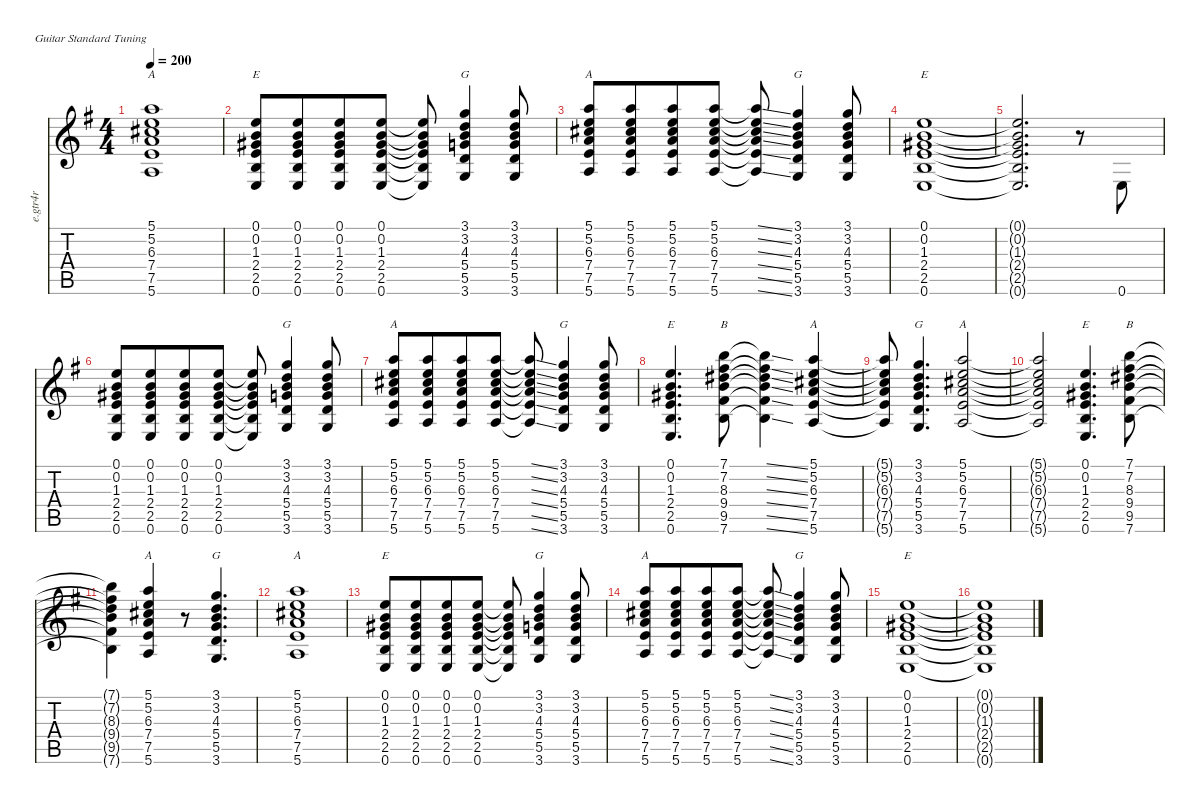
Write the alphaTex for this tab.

\defaultSystemsLayout 4
\hideDynamics
\bracketExtendMode nobrackets
\track ("E.Guitar III (Right)" "e.gtr4r") {instrument distortionguitar}
\staff {score tabs}
\tuning (E4 B3 G3 D3 A2 E2)
\chord ("E" 0 0 1 2 2 0) {showdiagram false showfingering false}
\chord ("G" 3 3 4 5 5 3) {showdiagram false showfingering false barre (3 3)}
\chord ("A" 5 5 6 7 7 5) {firstfret 5 showdiagram false showfingering false barre (5 5)}
\chord ("B" 7 7 8 9 9 7) {firstfret 7 showdiagram false showfingering false barre (7 7)}
\ts (4 4)
\tempo 200
\clef g2
\ks g
(5.1{acc forcenatural} 5.2{acc forcenatural} 6.3{acc #} 7.4{acc forcenatural} 7.5{acc forcenatural} 5.6{acc forcenatural}).1{ch "A" dy mf beam Up} |
(0.6{acc forcenatural} 2.5{acc forcenatural} 2.4{acc forcenatural} 1.3{acc #} 0.2{acc forcenatural} 0.1{acc forcenatural}).8{ch "E" beam Up} (0.6{acc forcenatural} 2.5{acc forcenatural} 2.4{acc forcenatural} 1.3{acc #} 0.2{acc forcenatural} 0.1{acc forcenatural}).8{beam Up beam merge} (0.6{acc forcenatural} 2.5{acc forcenatural} 2.4{acc forcenatural} 1.3{acc #} 0.2{acc forcenatural} 0.1{acc forcenatural}).8{beam Up} (0.6{acc forcenatural} 2.5{acc forcenatural} 2.4{acc forcenatural} 1.3{acc #} 0.2{acc forcenatural} 0.1{acc forcenatural}).8{beam Up} (0.6{t acc forcenatural} 2.5{t acc forcenatural} 2.4{t acc forcenatural} 1.3{t acc #} 0.2{t acc forcenatural} 0.1{t acc forcenatural}).8{beam Up} (3.6{acc forcenatural} 5.5{acc forcenatural} 5.4{acc forcenatural} 4.3{acc forcenatural} 3.2{acc forcenatural} 3.1{acc forcenatural}).4{ch "G" beam Up} (3.6{acc forcenatural} 5.5{acc forcenatural} 5.4{acc forcenatural} 4.3{acc forcenatural} 3.2{acc forcenatural} 3.1{acc forcenatural}).8{beam Up} |
(5.6{acc forcenatural} 7.5{acc forcenatural} 7.4{acc forcenatural} 6.3{acc #} 5.2{acc forcenatural} 5.1{acc forcenatural}).8{ch "A" beam Up} (5.6{acc forcenatural} 7.5{acc forcenatural} 7.4{acc forcenatural} 6.3{acc #} 5.2{acc forcenatural} 5.1{acc forcenatural}).8{beam Up beam merge} (5.6{acc forcenatural} 7.5{acc forcenatural} 7.4{acc forcenatural} 6.3{acc #} 5.2{acc forcenatural} 5.1{acc forcenatural}).8{beam Up} (5.6{acc forcenatural} 7.5{acc forcenatural} 7.4{acc forcenatural} 6.3{acc #} 5.2{acc forcenatural} 5.1{acc forcenatural}).8{beam Up} (5.6{ss t acc forcenatural} 7.5{ss t acc forcenatural} 7.4{ss t acc forcenatural} 6.3{ss t acc #} 5.2{ss t acc forcenatural} 5.1{ss t acc forcenatural}).8{beam Up} (3.6{acc forcenatural} 5.5{acc forcenatural} 5.4{acc forcenatural} 4.3{acc forcenatural} 3.2{acc forcenatural} 3.1{acc forcenatural}).4{ch "G" beam Up} (3.6{acc forcenatural} 5.5{acc forcenatural} 5.4{acc forcenatural} 4.3{acc forcenatural} 3.2{acc forcenatural} 3.1{acc forcenatural}).8{beam Up} |
(0.6{acc forcenatural} 2.5{acc forcenatural} 2.4{acc forcenatural} 1.3{acc #} 0.2{acc forcenatural} 0.1{acc forcenatural}).1{ch "E" beam Up} |
(0.6{t acc forcenatural} 2.5{t acc forcenatural} 2.4{t acc forcenatural} 1.3{t acc #} 0.2{t acc forcenatural} 0.1{t acc forcenatural}).2{d beam Up} r.8{beam Down} 0.6{acc forcenatural}.8{beam Up} |
(0.6{acc forcenatural} 2.5{acc forcenatural} 2.4{acc forcenatural} 1.3{acc #} 0.2{acc forcenatural} 0.1{acc forcenatural}).8{beam Up} (0.6{acc forcenatural} 2.5{acc forcenatural} 2.4{acc forcenatural} 1.3{acc #} 0.2{acc forcenatural} 0.1{acc forcenatural}).8{beam Up beam merge} (0.6{acc forcenatural} 2.5{acc forcenatural} 2.4{acc forcenatural} 1.3{acc #} 0.2{acc forcenatural} 0.1{acc forcenatural}).8{beam Up} (0.6{acc forcenatural} 2.5{acc forcenatural} 2.4{acc forcenatural} 1.3{acc #} 0.2{acc forcenatural} 0.1{acc forcenatural}).8{beam Up} (0.6{t acc forcenatural} 2.5{t acc forcenatural} 2.4{t acc forcenatural} 1.3{t acc #} 0.2{t acc forcenatural} 0.1{t acc forcenatural}).8{beam Up} (3.6{acc forcenatural} 5.5{acc forcenatural} 5.4{acc forcenatural} 4.3{acc forcenatural} 3.2{acc forcenatural} 3.1{acc forcenatural}).4{ch "G" beam Up} (3.6{acc forcenatural} 5.5{acc forcenatural} 5.4{acc forcenatural} 4.3{acc forcenatural} 3.2{acc forcenatural} 3.1{acc forcenatural}).8{beam Up} |
(5.6{acc forcenatural} 7.5{acc forcenatural} 7.4{acc forcenatural} 6.3{acc #} 5.2{acc forcenatural} 5.1{acc forcenatural}).8{ch "A" beam Up} (5.6{acc forcenatural} 7.5{acc forcenatural} 7.4{acc forcenatural} 6.3{acc #} 5.2{acc forcenatural} 5.1{acc forcenatural}).8{beam Up beam merge} (5.6{acc forcenatural} 7.5{acc forcenatural} 7.4{acc forcenatural} 6.3{acc #} 5.2{acc forcenatural} 5.1{acc forcenatural}).8{beam Up} (5.6{acc forcenatural} 7.5{acc forcenatural} 7.4{acc forcenatural} 6.3{acc #} 5.2{acc forcenatural} 5.1{acc forcenatural}).8{beam Up} (5.6{ss t acc forcenatural} 7.5{ss t acc forcenatural} 7.4{ss t acc forcenatural} 6.3{ss t acc #} 5.2{ss t acc forcenatural} 5.1{ss t acc forcenatural}).8{beam Up} (3.6{acc forcenatural} 5.5{acc forcenatural} 5.4{acc forcenatural} 4.3{acc forcenatural} 3.2{acc forcenatural} 3.1{acc forcenatural}).4{ch "G" beam Up} (3.6{acc forcenatural} 5.5{acc forcenatural} 5.4{acc forcenatural} 4.3{acc forcenatural} 3.2{acc forcenatural} 3.1{acc forcenatural}).8{beam Up} |
(0.6{acc forcenatural} 2.5{acc forcenatural} 2.4{acc forcenatural} 1.3{acc #} 0.2{acc forcenatural} 0.1{acc forcenatural}).4{d ch "E" beam Up} (7.6{acc forcenatural} 9.5{acc #} 9.4{acc forcenatural} 8.3{acc #} 7.2{acc #} 7.1{acc forcenatural}).8{ch "B" beam Down} (7.6{ss t acc forcenatural} 9.5{ss t acc #} 9.4{ss t acc forcenatural} 8.3{ss t acc #} 7.2{ss t acc #} 7.1{ss t acc forcenatural}).4{beam Down} (5.6{acc forcenatural} 7.5{acc forcenatural} 7.4{acc forcenatural} 6.3{acc #} 5.2{acc forcenatural} 5.1{acc forcenatural}).4{ch "A" beam Up} |
(5.6{t acc forcenatural} 7.5{t acc forcenatural} 7.4{t acc forcenatural} 6.3{t acc #} 5.2{t acc forcenatural} 5.1{t acc forcenatural}).8{beam Up} (3.6{acc forcenatural} 5.5{acc forcenatural} 5.4{acc forcenatural} 4.3{acc forcenatural} 3.2{acc forcenatural} 3.1{acc forcenatural}).4{d ch "G" beam Up} (5.6{acc forcenatural} 7.5{acc forcenatural} 7.4{acc forcenatural} 6.3{acc #} 5.2{acc forcenatural} 5.1{acc forcenatural}).2{ch "A" beam Up} |
(5.6{t acc forcenatural} 7.5{t acc forcenatural} 7.4{t acc forcenatural} 6.3{t acc #} 5.2{t acc forcenatural} 5.1{t acc forcenatural}).2{beam Up} (0.6{acc forcenatural} 2.5{acc forcenatural} 2.4{acc forcenatural} 1.3{acc #} 0.2{acc forcenatural} 0.1{acc forcenatural}).4{d ch "E" beam Up} (7.6{acc forcenatural} 9.5{acc #} 9.4{acc forcenatural} 8.3{acc #} 7.2{acc #} 7.1{acc forcenatural}).8{ch "B" beam Down} |
(7.6{t acc forcenatural} 9.5{t acc #} 9.4{t acc forcenatural} 8.3{t acc #} 7.2{t acc #} 7.1{t acc forcenatural}).4{beam Down} (5.6{acc forcenatural} 7.5{acc forcenatural} 7.4{acc forcenatural} 6.3{acc #} 5.2{acc forcenatural} 5.1{acc forcenatural}).4{ch "A" beam Up} r.8{beam Down} (3.6{acc forcenatural} 5.5{acc forcenatural} 5.4{acc forcenatural} 4.3{acc forcenatural} 3.2{acc forcenatural} 3.1{acc forcenatural}).4{d ch "G" beam Up} |
(5.6{acc forcenatural} 7.5{acc forcenatural} 7.4{acc forcenatural} 6.3{acc #} 5.2{acc forcenatural} 5.1{acc forcenatural}).1{ch "A" beam Up} |
(0.6{acc forcenatural} 2.5{acc forcenatural} 2.4{acc forcenatural} 1.3{acc #} 0.2{acc forcenatural} 0.1{acc forcenatural}).8{ch "E" beam Up} (0.6{acc forcenatural} 2.5{acc forcenatural} 2.4{acc forcenatural} 1.3{acc #} 0.2{acc forcenatural} 0.1{acc forcenatural}).8{beam Up beam merge} (0.6{acc forcenatural} 2.5{acc forcenatural} 2.4{acc forcenatural} 1.3{acc #} 0.2{acc forcenatural} 0.1{acc forcenatural}).8{beam Up} (0.6{acc forcenatural} 2.5{acc forcenatural} 2.4{acc forcenatural} 1.3{acc #} 0.2{acc forcenatural} 0.1{acc forcenatural}).8{beam Up} (0.6{t acc forcenatural} 2.5{t acc forcenatural} 2.4{t acc forcenatural} 1.3{t acc #} 0.2{t acc forcenatural} 0.1{t acc forcenatural}).8{beam Up} (3.6{acc forcenatural} 5.5{acc forcenatural} 5.4{acc forcenatural} 4.3{acc forcenatural} 3.2{acc forcenatural} 3.1{acc forcenatural}).4{ch "G" beam Up} (3.6{acc forcenatural} 5.5{acc forcenatural} 5.4{acc forcenatural} 4.3{acc forcenatural} 3.2{acc forcenatural} 3.1{acc forcenatural}).8{beam Up} |
(5.6{acc forcenatural} 7.5{acc forcenatural} 7.4{acc forcenatural} 6.3{acc #} 5.2{acc forcenatural} 5.1{acc forcenatural}).8{ch "A" beam Up} (5.6{acc forcenatural} 7.5{acc forcenatural} 7.4{acc forcenatural} 6.3{acc #} 5.2{acc forcenatural} 5.1{acc forcenatural}).8{beam Up beam merge} (5.6{acc forcenatural} 7.5{acc forcenatural} 7.4{acc forcenatural} 6.3{acc #} 5.2{acc forcenatural} 5.1{acc forcenatural}).8{beam Up} (5.6{acc forcenatural} 7.5{acc forcenatural} 7.4{acc forcenatural} 6.3{acc #} 5.2{acc forcenatural} 5.1{acc forcenatural}).8{beam Up} (5.6{ss t acc forcenatural} 7.5{ss t acc forcenatural} 7.4{ss t acc forcenatural} 6.3{ss t acc #} 5.2{ss t acc forcenatural} 5.1{ss t acc forcenatural}).8{beam Up} (3.6{acc forcenatural} 5.5{acc forcenatural} 5.4{acc forcenatural} 4.3{acc forcenatural} 3.2{acc forcenatural} 3.1{acc forcenatural}).4{ch "G" beam Up} (3.6{acc forcenatural} 5.5{acc forcenatural} 5.4{acc forcenatural} 4.3{acc forcenatural} 3.2{acc forcenatural} 3.1{acc forcenatural}).8{beam Up} |
(0.6{acc forcenatural} 2.5{acc forcenatural} 2.4{acc forcenatural} 1.3{acc #} 0.2{acc forcenatural} 0.1{acc forcenatural}).1{ch "E" beam Up beam merge} |
(0.6{t acc forcenatural} 2.5{t acc forcenatural} 2.4{t acc forcenatural} 1.3{t acc #} 0.2{t acc forcenatural} 0.1{t acc forcenatural}).1{beam Up beam merge}
